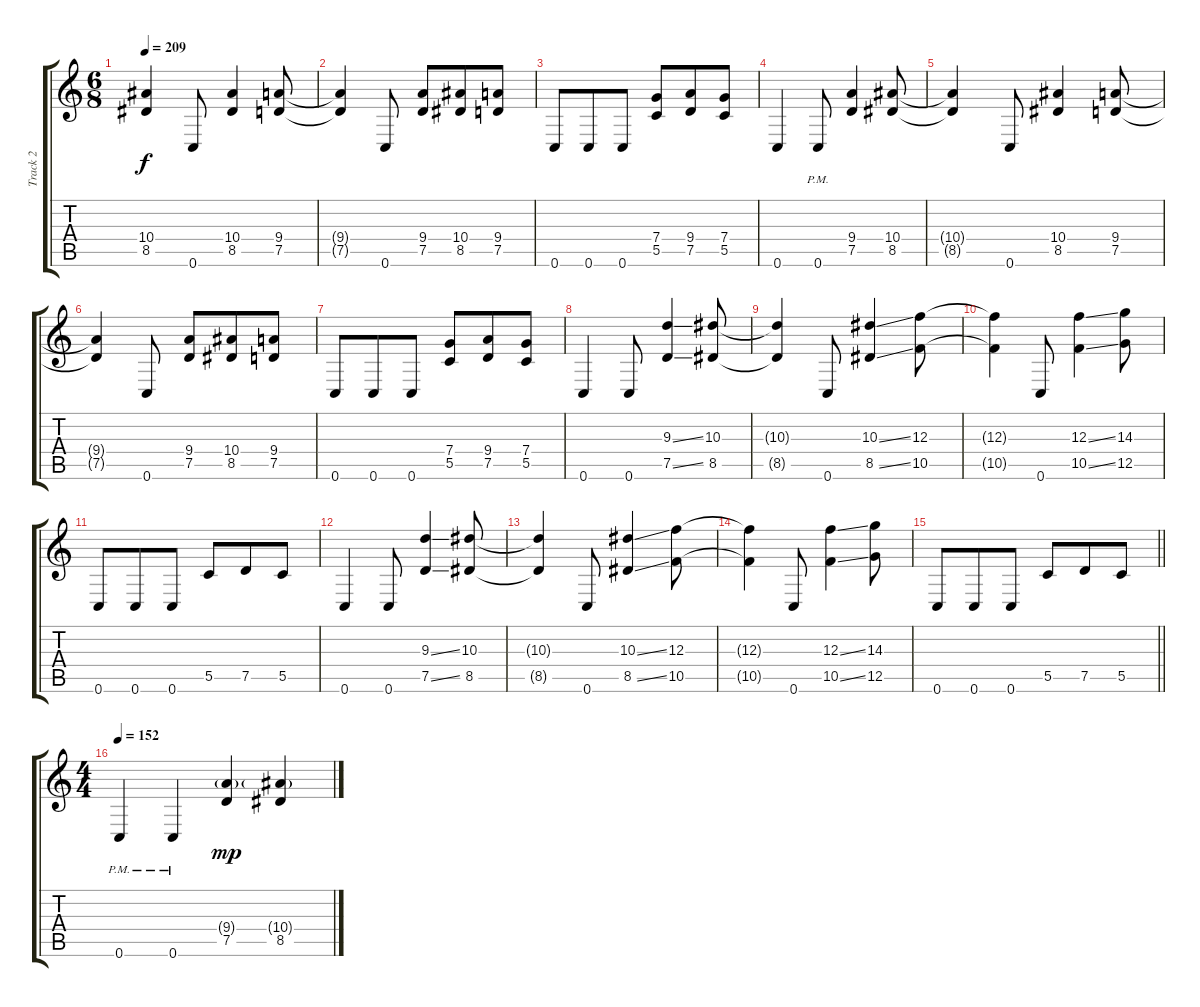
\track ("Track 2" "Track 2") {instrument distortionguitar}
\staff {score tabs}
\tuning (D4 A3 F3 C3 G2 C2) {hide}
\ts (6 8)
\tempo 209
\clef g2
\ks c
(10.4{t} 8.5{t}).4{dy f} 0.6.8 (10.4 8.5).4 (9.4 7.5).8 |
(9.4{t} 7.5{t}).4 0.6.8 (9.4 7.5).8 (10.4 8.5).8 (9.4 7.5).8 |
0.6.8 0.6.8 0.6.8 (7.4 5.5).8 (9.4 7.5).8 (7.4 5.5).8 |
0.6.4 0.6{pm}.8 (9.4 7.5).4 (10.4 8.5).8 |
(10.4{t} 8.5{t}).4 0.6.8 (10.4 8.5).4 (9.4 7.5).8 |
(9.4{t} 7.5{t}).4 0.6.8 (9.4 7.5).8 (10.4 8.5).8 (9.4 7.5).8 |
0.6.8 0.6.8 0.6.8 (7.4 5.5).8 (9.4 7.5).8 (7.4 5.5).8 |
0.6.4 0.6.8 (9.3{ss} 7.5{ss}).4 (10.3 8.5).8 |
(10.3{t} 8.5{t}).4 0.6.8 (10.3{ss} 8.5{ss}).4 (12.3 10.5).8 |
(12.3{t} 10.5{t}).4 0.6.8 (12.3{ss} 10.5{ss}).4 (14.3 12.5).8 |
0.6.8 0.6.8 0.6.8 5.5.8 7.5.8 5.5.8 |
0.6.4 0.6.8 (9.3{ss} 7.5{ss}).4 (10.3 8.5).8 |
(10.3{t} 8.5{t}).4 0.6.8 (10.3{ss} 8.5{ss}).4 (12.3 10.5).8 |
(12.3{t} 10.5{t}).4 0.6.8 (12.3{ss} 10.5{ss}).4 (14.3 12.5).8 |
\barLineRight lightlight
0.6.8 0.6.8 0.6.8 5.5.8 7.5.8 5.5.8 |
\ts (4 4)
\section ("" "")
\tempo 152
0.6{pm}.4 0.6{pm}.4 (9.4{g} 7.5).4{dy mp} (10.4{g} 8.5).4
